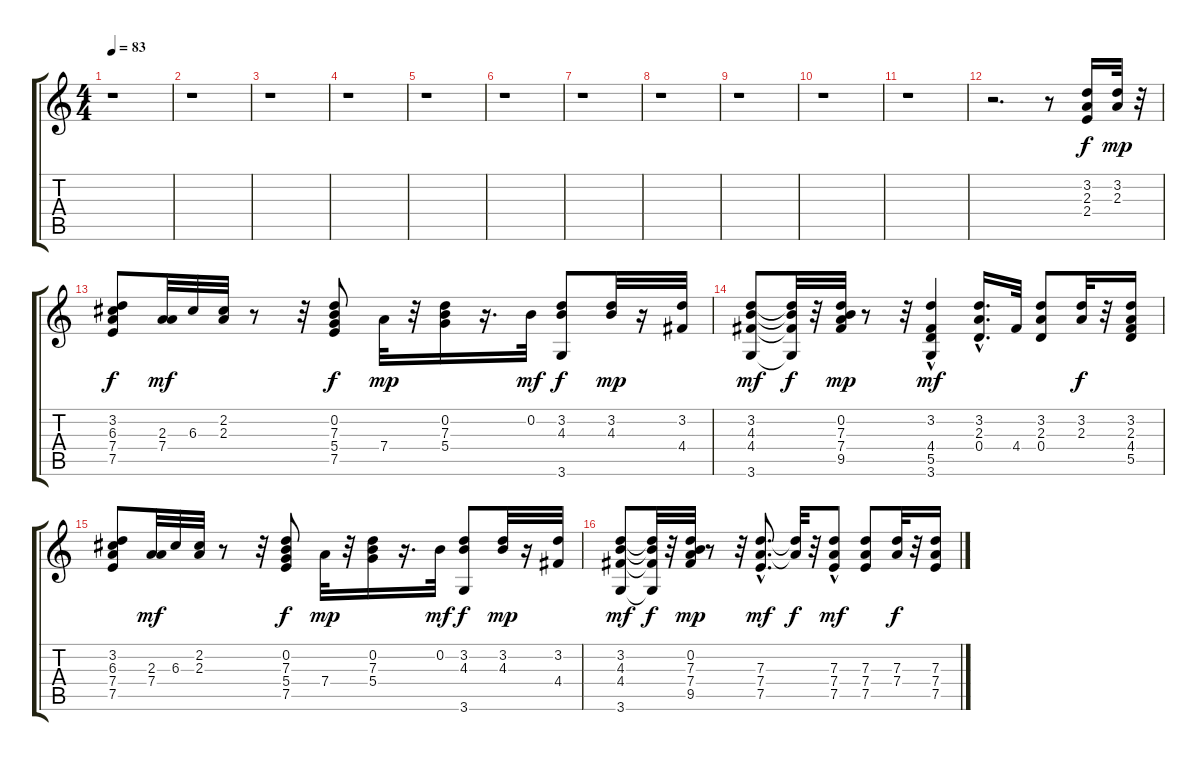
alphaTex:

\track "" {instrument acousticguitarsteel}
\staff {score tabs}
\tuning (E4 B3 G3 D3 A2 E2) {hide}
\ts (4 4)
\tempo 83
\clef g2
\ks c
r.1{dy f} |
r.1 |
r.1 |
r.1 |
r.1 |
r.1 |
r.1 |
r.1 |
r.1 |
r.1 |
r.1 |
r.2{d} r.8 (3.2 2.3 2.4).16 (3.2 2.3).32{dy mp} r.32 |
(3.2 6.3 7.4 7.5).8{dy f} (2.3 7.4).32{dy mf} 6.3.32 (2.2 2.3).32 r.8 r.32 (0.2 7.3 5.4 7.5).8{dy f} 7.4.32{dy mp} r.32 (0.2 7.3 5.4).16 r.16{d} 0.2.32{dy mf} (3.2 4.3 3.6).8{dy f} (3.2 4.3).32{dy mp} r.16 (3.2 4.4).32 |
(3.2 4.3 4.4 3.6).8{dy mf} (3.2{t} 4.3{t} 4.4{t} 3.6{t}).32{dy f} r.32 (0.2 7.3 7.4 9.5).32{dy mp} r.8 r.32 (3.2{hac} 4.4 5.5{hac} 3.6{hac}).4{dy mf} (3.2{hac} 2.3{hac} 0.4).16{d} 4.4.32 (3.2 2.3 0.4).8 (3.2 2.3).32{dy f} r.32 (3.2 2.3 4.4 5.5).16 |
(3.2 6.3 7.4 7.5).8 (2.3 7.4).32{dy mf} 6.3.32 (2.2 2.3).32 r.8 r.32 (0.2 7.3 5.4 7.5).8{dy f} 7.4.32{dy mp} r.32 (0.2 7.3 5.4).16 r.16{d} 0.2.32{dy mf} (3.2 4.3 3.6).8{dy f} (3.2 4.3).32{dy mp} r.16 (3.2 4.4).32 |
(3.2 4.3 4.4 3.6).8{dy mf} (3.2{t} 4.3{t} 4.4{t} 3.6{t}).32{dy f} r.32 (0.2 7.3 7.4 9.5).32{dy mp} r.8 r.32 (7.3{hac} 7.4{hac} 7.5{hac}).8{d dy mf} (7.3{t} 7.4{t}).32{dy f} r.32 (7.3{hac} 7.4{hac} 7.5).8{dy mf} (7.3 7.4 7.5).8 (7.3 7.4).32{dy f} r.32 (7.3 7.4 7.5).16
